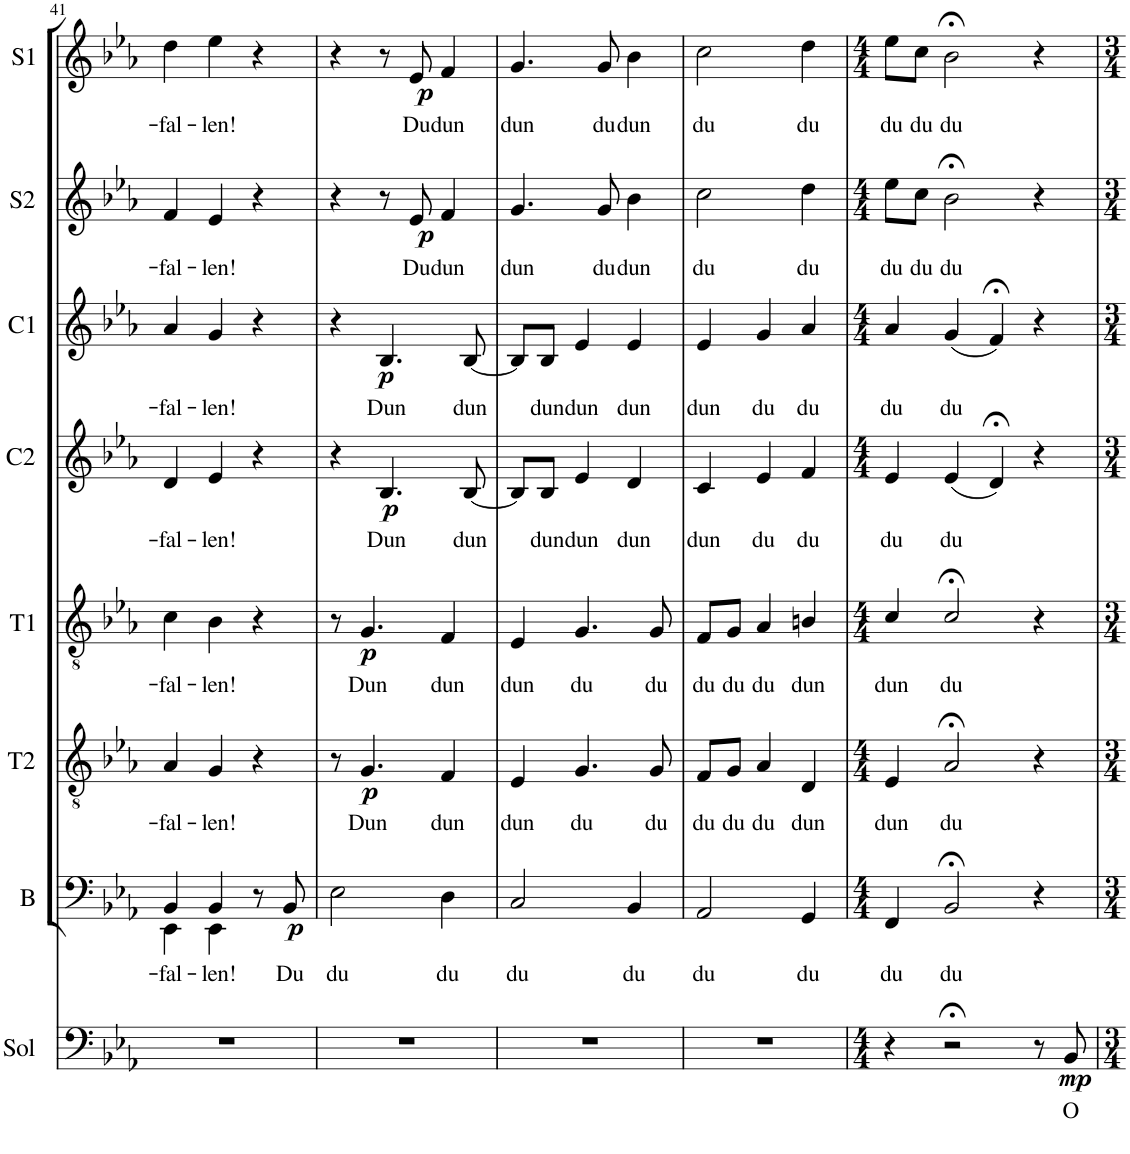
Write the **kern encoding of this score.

**kern	**text	**dynam	**kern	**text	**dynam	**kern	**text	**dynam	**kern	**text	**dynam	**kern	**text	**dynam	**kern	**text	**dynam	**kern	**text	**dynam	**kern	**text	**dynam
*part8	*part8	*part8	*part7	*part7	*part7	*part6	*part6	*part6	*part5	*part5	*part5	*part4	*part4	*part4	*part3	*part3	*part3	*part2	*part2	*part2	*part1	*part1	*part1
*staff8	*staff8	*staff8	*staff7	*staff7	*staff7	*staff6	*staff6	*staff6	*staff5	*staff5	*staff5	*staff4	*staff4	*staff4	*staff3	*staff3	*staff3	*staff2	*staff2	*staff2	*staff1	*staff1	*staff1
*I"Solo	*	*	*I"Bassi	*	*	*I"Tenori II	*	*	*I"Tenori I	*	*	*I"Contralti II	*	*	*I"Contralti I	*	*	*I"Soprani II	*	*	*I"Soprani I	*	*
*I'Sol	*	*	*I'B	*	*	*I'T2	*	*	*I'T1	*	*	*I'C2	*	*	*I'C1	*	*	*I'S2	*	*	*I'S1	*	*
!!LO:PB:g=z
*clefF4	*	*	*clefF4	*	*	*clefGv2	*	*	*clefGv2	*	*	*clefG2	*	*	*clefG2	*	*	*clefG2	*	*	*clefG2	*	*
*	*	*	*	*	*	*	*	*	*	*	*	*	*	*	*	*	*	*Trd1c2	*	*	*Trd1c2	*	*
*k[b-e-a-]	*	*	*k[b-e-a-]	*	*	*k[b-e-a-]	*	*	*k[b-e-a-]	*	*	*k[b-e-a-]	*	*	*k[b-e-a-]	*	*	*k[b-e-a-]	*	*	*k[b-e-a-]	*	*
*E-:	*	*	*E-:	*	*	*E-:	*	*	*E-:	*	*	*E-:	*	*	*E-:	*	*	*E-:	*	*	*E-:	*	*
*M3/4	*	*	*M3/4	*	*	*M3/4	*	*	*M3/4	*	*	*M3/4	*	*	*M3/4	*	*	*M3/4	*	*	*M3/4	*	*
=41	=41	=41	=41	=41	=41	=41	=41	=41	=41	=41	=41	=41	=41	=41	=41	=41	=41	=41	=41	=41	=41	=41	=41
!	!	!	!	!LO:LY:b	!	!	!LO:LY:b	!	!	!LO:LY:b	!	!	!LO:LY:b	!	!	!LO:LY:b	!	!	!LO:LY:b	!	!	!LO:LY:b	!
*	*	*	*^	*	*	*	*	*	*	*	*	*	*	*	*	*	*	*	*	*	*	*	*
2.r	.	.	4BB-/	4EE-\	-fal-	.	4A-/	-fal-	.	4c\	-fal-	.	4d/	-fal-	.	4a-/	-fal-	.	4f/	-fal-	.	4dd\	-fal-	.
!	!	!	!	!	!LO:LY:b	!	!	!LO:LY:b	!	!	!LO:LY:b	!	!	!LO:LY:b	!	!	!LO:LY:b	!	!	!LO:LY:b	!	!	!LO:LY:b	!
.	.	.	4BB-/	4EE-\	-len!	.	4G/	-len!	.	4B-\	-len!	.	4e-/	-len!	.	4g/	-len!	.	4e-/	-len!	.	4ee-\	-len!	.
.	.	.	8r	4ryy	.	.	4r	.	.	4r	.	.	4r	.	.	4r	.	.	4r	.	.	4r	.	.
!	!	!	!	!	!LO:LY:b	!LO:DY:b	!	!	!	!	!	!	!	!	!	!	!	!	!	!	!	!	!	!
.	.	.	8BB-/	.	Du	p	.	.	.	.	.	.	.	.	.	.	.	.	.	.	.	.	.	.
*	*	*	*v	*v	*	*	*	*	*	*	*	*	*	*	*	*	*	*	*	*	*	*	*	*
=42	=42	=42	=42	=42	=42	=42	=42	=42	=42	=42	=42	=42	=42	=42	=42	=42	=42	=42	=42	=42	=42	=42	=42
!	!	!	!	!LO:LY:b	!	!	!	!	!	!	!	!	!	!	!	!	!	!	!	!	!	!	!
2.r	.	.	2E-\	du	.	8r	.	.	8r	.	.	4r	.	.	4r	.	.	4r	.	.	4r	.	.
!	!	!	!	!	!	!	!LO:LY:b	!LO:DY:b	!	!LO:LY:b	!LO:DY:b	!	!	!	!	!	!	!	!	!	!	!	!
.	.	.	.	.	.	4.G/	Dun	p	4.G/	Dun	p	.	.	.	.	.	.	.	.	.	.	.	.
!	!	!	!	!	!	!	!	!	!	!	!	!	!LO:LY:b	!LO:DY:b	!	!LO:LY:b	!LO:DY:b	!	!	!	!	!	!
.	.	.	.	.	.	.	.	.	.	.	.	4.B-/	Dun	p	4.B-/	Dun	p	8r	.	.	8r	.	.
!	!	!	!	!	!	!	!	!	!	!	!	!	!	!	!	!	!	!	!LO:LY:b	!LO:DY:b	!	!LO:LY:b	!LO:DY:b
.	.	.	.	.	.	.	.	.	.	.	.	.	.	.	.	.	.	8e-/	Du	p	8e-/	Du	p
!	!	!	!	!LO:LY:b	!	!	!LO:LY:b	!	!	!LO:LY:b	!	!	!	!	!	!	!	!	!LO:LY:b	!	!	!LO:LY:b	!
.	.	.	4D\	du	.	4F/	dun	.	4F/	dun	.	.	.	.	.	.	.	4f/	dun	.	4f/	dun	.
!	!	!	!	!	!	!	!	!	!	!	!	!	!LO:LY:b	!	!	!LO:LY:b	!	!	!	!	!	!	!
.	.	.	.	.	.	.	.	.	.	.	.	[8B-/	dun	.	[8B-/	dun	.	.	.	.	.	.	.
=43	=43	=43	=43	=43	=43	=43	=43	=43	=43	=43	=43	=43	=43	=43	=43	=43	=43	=43	=43	=43	=43	=43	=43
!	!	!	!	!LO:LY:b	!	!	!LO:LY:b	!	!	!LO:LY:b	!	!	!	!	!	!	!	!	!LO:LY:b	!	!	!LO:LY:b	!
2.r	.	.	2C/	du	.	4E-/	dun	.	4E-/	dun	.	8B-/L]	.	.	8B-/L]	.	.	4.g/	dun	.	4.g/	dun	.
!	!	!	!	!	!	!	!	!	!	!	!	!	!LO:LY:b	!	!	!LO:LY:b	!	!	!	!	!	!	!
.	.	.	.	.	.	.	.	.	.	.	.	8B-/J	dun	.	8B-/J	dun	.	.	.	.	.	.	.
!	!	!	!	!	!	!	!LO:LY:b	!	!	!LO:LY:b	!	!	!LO:LY:b	!	!	!LO:LY:b	!	!	!	!	!	!	!
.	.	.	.	.	.	4.G/	du	.	4.G/	du	.	4e-/	dun	.	4e-/	dun	.	.	.	.	.	.	.
!	!	!	!	!	!	!	!	!	!	!	!	!	!	!	!	!	!	!	!LO:LY:b	!	!	!LO:LY:b	!
.	.	.	.	.	.	.	.	.	.	.	.	.	.	.	.	.	.	8g/	du	.	8g/	du	.
!	!	!	!	!LO:LY:b	!	!	!	!	!	!	!	!	!LO:LY:b	!	!	!LO:LY:b	!	!	!LO:LY:b	!	!	!LO:LY:b	!
.	.	.	4BB-/	du	.	.	.	.	.	.	.	4d/	dun	.	4e-/	dun	.	4b-\	dun	.	4b-\	dun	.
!	!	!	!	!	!	!	!LO:LY:b	!	!	!LO:LY:b	!	!	!	!	!	!	!	!	!	!	!	!	!
.	.	.	.	.	.	8G/	du	.	8G/	du	.	.	.	.	.	.	.	.	.	.	.	.	.
=44	=44	=44	=44	=44	=44	=44	=44	=44	=44	=44	=44	=44	=44	=44	=44	=44	=44	=44	=44	=44	=44	=44	=44
!	!	!	!	!LO:LY:b	!	!	!LO:LY:b	!	!	!LO:LY:b	!	!	!LO:LY:b	!	!	!LO:LY:b	!	!	!LO:LY:b	!	!	!LO:LY:b	!
2.r	.	.	2AA-/	du	.	8F/L	du	.	8F/L	du	.	4c/	dun	.	4e-/	dun	.	2cc\	du	.	2cc\	du	.
!	!	!	!	!	!	!	!LO:LY:b	!	!	!LO:LY:b	!	!	!	!	!	!	!	!	!	!	!	!	!
.	.	.	.	.	.	8G/J	du	.	8G/J	du	.	.	.	.	.	.	.	.	.	.	.	.	.
!	!	!	!	!	!	!	!LO:LY:b	!	!	!LO:LY:b	!	!	!LO:LY:b	!	!	!LO:LY:b	!	!	!	!	!	!	!
.	.	.	.	.	.	4A-/	du	.	4A-/	du	.	4e-/	du	.	4g/	du	.	.	.	.	.	.	.
!	!	!	!	!LO:LY:b	!	!	!LO:LY:b	!	!	!LO:LY:b	!	!	!LO:LY:b	!	!	!LO:LY:b	!	!	!LO:LY:b	!	!	!LO:LY:b	!
.	.	.	4GG/	du	.	4D/	dun	.	4Bn/	dun	.	4f/	du	.	4a-/	du	.	4dd\	du	.	4dd\	du	.
=45	=45	=45	=45	=45	=45	=45	=45	=45	=45	=45	=45	=45	=45	=45	=45	=45	=45	=45	=45	=45	=45	=45	=45
*M4/4	*	*	*M4/4	*	*	*M4/4	*	*	*M4/4	*	*	*M4/4	*	*	*M4/4	*	*	*M4/4	*	*	*M4/4	*	*
!	!	!	!	!LO:LY:b	!	!	!LO:LY:b	!	!	!LO:LY:b	!	!	!LO:LY:b	!	!	!LO:LY:b	!	!	!LO:LY:b	!	!	!LO:LY:b	!
4r	.	.	4FF/	du	.	4E-/	dun	.	4c/	dun	.	4e-/	du	.	4a-/	du	.	8ee-\L	du	.	8ee-\L	du	.
!	!	!	!	!	!	!	!	!	!	!	!	!	!	!	!	!	!	!	!LO:LY:b	!	!	!LO:LY:b	!
.	.	.	.	.	.	.	.	.	.	.	.	.	.	.	.	.	.	8cc\J	du	.	8cc\J	du	.
!	!	!	!	!LO:LY:b	!	!	!LO:LY:b	!	!	!LO:LY:b	!	!	!LO:LY:b	!	!	!LO:LY:b	!	!	!LO:LY:b	!	!	!LO:LY:b	!
2r;<	.	.	2BB-;</	du	.	2A-;</	du	.	2c;</	du	.	(4e-/	du	.	(4g/	du	.	2b-;<\	du	.	2b-;<\	du	.
.	.	.	.	.	.	.	.	.	.	.	.	4d;</)	.	.	4f;</)	.	.	.	.	.	.	.	.
8r	.	.	4r	.	.	4r	.	.	4r	.	.	4r	.	.	4r	.	.	4r	.	.	4r	.	.
!	!LO:LY:b	!LO:DY:b	!	!	!	!	!	!	!	!	!	!	!	!	!	!	!	!	!	!	!	!	!
8BB-/	O	mp	.	.	.	.	.	.	.	.	.	.	.	.	.	.	.	.	.	.	.	.	.
=	=	=	=	=	=	=	=	=	=	=	=	=	=	=	=	=	=	=	=	=	=	=	=
*-	*-	*-	*-	*-	*-	*-	*-	*-	*-	*-	*-	*-	*-	*-	*-	*-	*-	*-	*-	*-	*-	*-	*-
